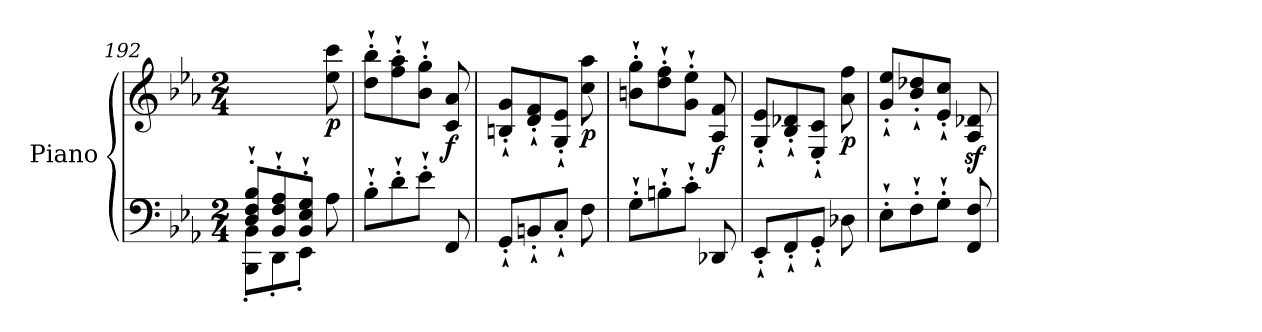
**kern	**kern	**dynam
*part1	*part1	*part1
*staff2	*staff1	*staff1/2
*I"Piano	*	*
*I'Pno	*	*
*clefF4	*clefG2	*
*k[b-e-a-]	*k[b-e-a-]	*
*M2/4	*M2/4	*
=192	=192	=192
*^	*	*
8D/`' 8F/`' 8B-/`'L	8BBB-\' 8BB-\'L	4.ryy	.
8BB-/`' 8F/`' 8A-/`'	8DD'\	.	.
8BB-/`' 8E-/`' 8G/`'J	8EE-'\J	.	.
!	!	!	!LO:DY:b
8ryy	8A-\	8ee-\ 8ccc\	p
*v	*v	*	*
=193	=193	=193
8B-`'\L	8dd\`' 8bb-\`'L	.
8d`'\	8ff\`' 8aa-\`'	.
8e-`'\J	8b-\`' 8gg\`'J	.
!	!	!LO:DY:b
8FF/	8c/ 8a-/	f
=194	=194	=194
8GG`'/L	8Bn/`' 8g/`'L	.
8BBn`'/	8d/`' 8f/`'	.
8C`'/J	8G/`' 8e-/`'J	.
!	!	!LO:DY:b
8F\	8cc\ 8aa-\	p
=195	=195	=195
8G`'\L	8bn\`' 8gg\`'L	.
8Bn`'\	8dd\`' 8ff\`'	.
8c`'\J	8g\`' 8ee-\`'J	.
!	!	!LO:DY:b
8DD-X/	8A-/ 8f/	f
=196	=196	=196
8EE-`'/L	8G/`' 8e-/`'L	.
8FF`'/	8B-/`' 8d-X/`'	.
8GG`'/J	8E-/`' 8c/`'J	.
!	!	!LO:DY:b
8D-X\	8a-\ 8ff\	p
=197	=197	=197
8E-`'\L	8g/`' 8ee-/`'L	.
8F`'\	8b-/`' 8dd-X/`'	.
8G`'\J	8e-/`' 8cc/`'J	.
8FF/ 8F/	8A-/z< 8d-X/z<	.
=	=	=
*-	*-	*-
